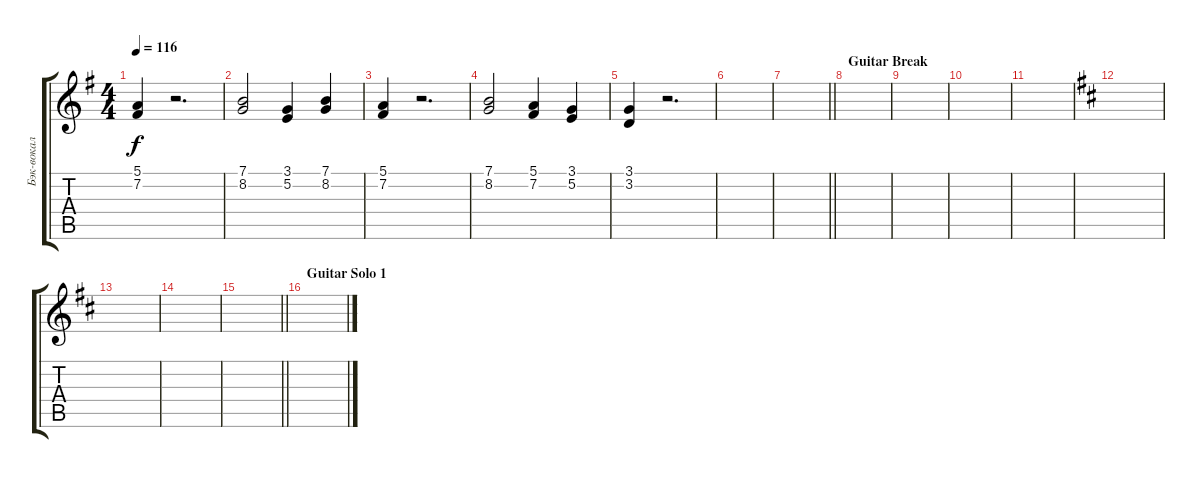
\track ("Бэк-вокал" "Бэк-вокал") {instrument choiraahs}
\staff {score tabs}
\tuning (E4 B3 G3 D3 A2 E2) {hide}
\ts (4 4)
\tempo 116
\clef g2
\ks eminor
(5.1 7.2).4{dy f} r.2{d} |
(7.1 8.2).2 (3.1 5.2).4 (7.1 8.2).4 |
(5.1 7.2).4 r.2{d} |
(7.1 8.2).2 (5.1 7.2).4 (3.1 5.2).4 |
(3.1 3.2).4 r.2{d} |
|
\barLineRight lightlight
|
\section ("" "Guitar Break")
|
|
|
|
\ks bminor
|
|
|
\barLineRight lightlight
|
\section ("" "Guitar Solo 1")
